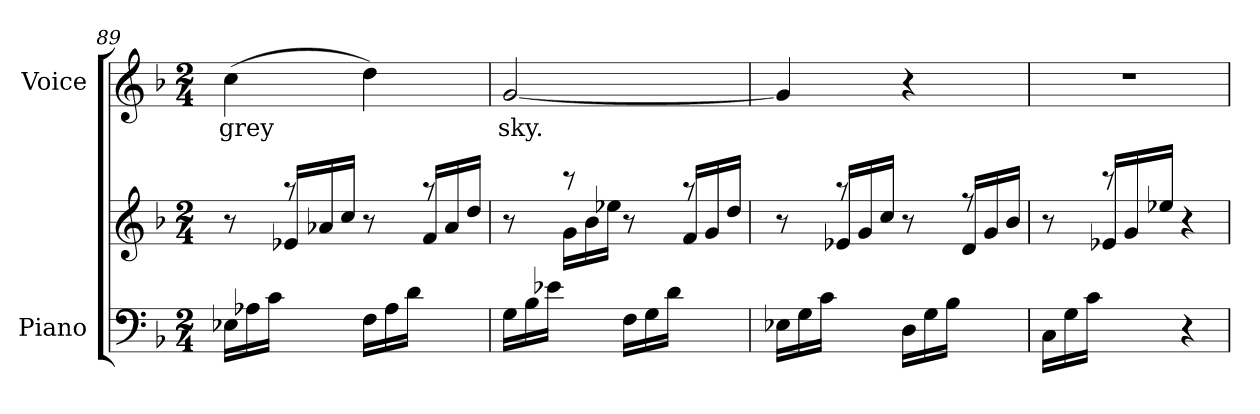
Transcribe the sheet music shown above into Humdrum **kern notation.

**kern	**kern	**kern	**text
*part2	*part2	*part1	*part1
*staff3	*staff2	*staff1	*staff1
*I"Piano	*	*I"Voice	*
*I'Pno	*	*	*
!!LO:LB:g=z
*clefF4	*clefG2	*clefG2	*
*k[b-]	*k[b-]	*k[b-]	*
*M2/4	*M2/4	*M2/4	*
*Xtuplet	*	*	*
=89	=89	=89	=89
*	*^	*	*
!	!	!	!	!LO:LY:b
(24E-X\LL	8r	8ryy	(4cc\	grey
24A-X\	.	.	.	.
24c\JJ	.	.	.	.
*	*	*Xtuplet	*	*
8ryy	8r	24e-X/LL	.	.
.	.	24a-X/	.	.
.	.	24cc/JJ)	.	.
(24F\LL	8r	8ryy	4dd\)	.
24A-\	.	.	.	.
24d\JJ	.	.	.	.
8ryy	8r	24f/LL	.	.
.	.	24a-/	.	.
.	.	24dd/JJ)	.	.
!!LO:LB:g=z
=90	=90	=90	=90	=90
!	!	!	!	!LO:LY:b
*	*	*	*^	*
(24G\LL	8r	8ryy	[2g/	4ryy	sky.
24B-\	.	.	.	.	.
24e-X\JJ	.	.	.	.	.
8ryy	8r	24g\LL	.	.	.
.	.	24b-\	.	.	.
.	.	24ee-X\JJ)	.	.	.
(24F\LL	8r	8ryy	.	4ryy	.
24G\	.	.	.	.	.
24d\JJ	.	.	.	.	.
8ryy	8r	24f/LL	.	.	.
.	.	24g/	.	.	.
.	.	24dd/JJ)	.	.	.
*	*	*	*v	*v	*
=91	=91	=91	=91	=91
(24E-X\LL	8r	8ryy	4g/]	.
24G\	.	.	.	.
24c\JJ	.	.	.	.
8ryy	8r	24e-X/LL	.	.
.	.	24g/	.	.
.	.	24cc/JJ)	.	.
(24D\LL	8r	8ryy	4r	.
24G\	.	.	.	.
24B-\JJ	.	.	.	.
8ryy	8r	24d/LL	.	.
.	.	24g/	.	.
.	.	24b-/JJ)	.	.
!!LO:LB:g=z
=92	=92	=92	=92	=92
(24C\LL	8r	8ryy	2r	.
24G\	.	.	.	.
24c\JJ	.	.	.	.
8ryy	8r	24e-X/LL	.	.
.	.	24g/	.	.
.	.	24ee-X/JJ)	.	.
4r	4r	4ryy	.	.
*	*v	*v	*	*
=	=	=	=
*-	*-	*-	*-
